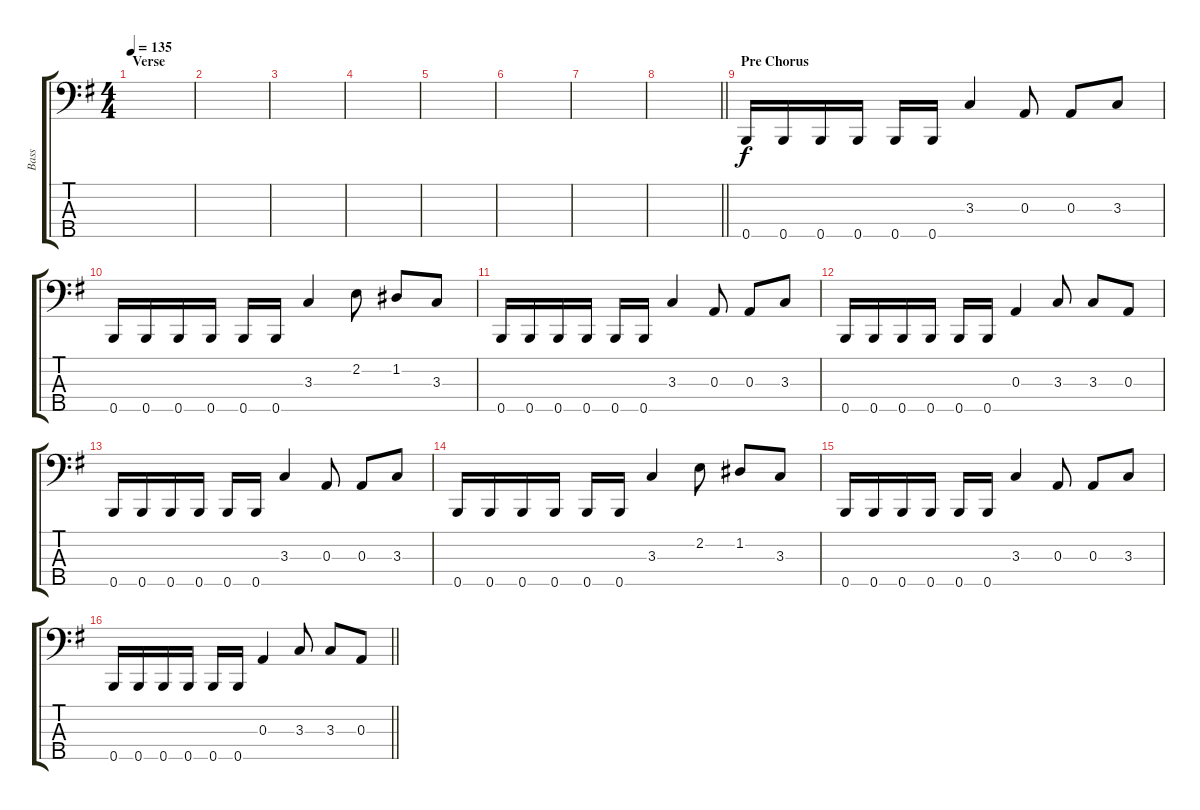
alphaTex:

\track ("Bass" "Bass") {instrument electricbasspick}
\staff {score tabs}
\tuning (G2 D2 A1 E1 B0) {hide}
\ts (4 4)
\section ("" "Verse")
\tempo 135
\clef f4
\ks eminor
|
|
|
|
|
|
|
\barLineRight lightlight
|
\section ("" "Pre Chorus")
0.5.16 0.5.16 0.5.16 0.5.16 0.5.16 0.5.16 3.3.4 0.3.8 0.3.8 3.3.8 |
0.5.16 0.5.16 0.5.16 0.5.16 0.5.16 0.5.16 3.3.4 2.2.8 1.2.8 3.3.8 |
0.5.16 0.5.16 0.5.16 0.5.16 0.5.16 0.5.16 3.3.4 0.3.8 0.3.8 3.3.8 |
0.5.16 0.5.16 0.5.16 0.5.16 0.5.16 0.5.16 0.3.4 3.3.8 3.3.8 0.3.8 |
0.5.16 0.5.16 0.5.16 0.5.16 0.5.16 0.5.16 3.3.4 0.3.8 0.3.8 3.3.8 |
0.5.16 0.5.16 0.5.16 0.5.16 0.5.16 0.5.16 3.3.4 2.2.8 1.2.8 3.3.8 |
0.5.16 0.5.16 0.5.16 0.5.16 0.5.16 0.5.16 3.3.4 0.3.8 0.3.8 3.3.8 |
\barLineRight lightlight
0.5.16 0.5.16 0.5.16 0.5.16 0.5.16 0.5.16 0.3.4 3.3.8 3.3.8 0.3.8
